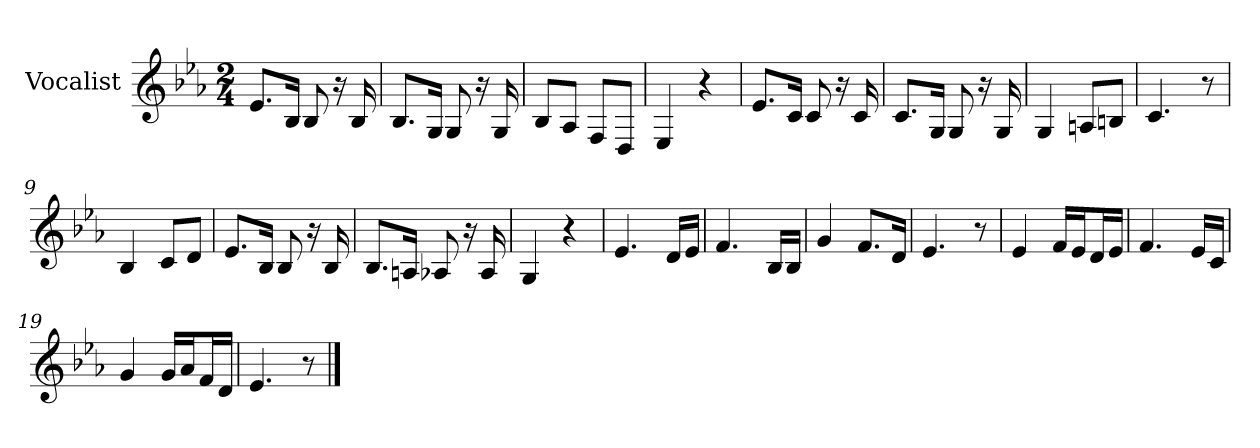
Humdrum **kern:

**kern
*part1
*staff1
*I"Vocalist
*k[b-e-a-]
*E-:
*M2/4
=1
8.e-L
16B-Jk
8B-
16r
16B-
=2
8.B-L
16GJk
8G
16r
16G
=3
8B-L
8A-J
8FL
8DJ
=4
4E-
4r
=5
8.e-L
16cJk
8c
16r
16c
=6
8.cL
16GJk
8G
16r
16G
=7
4G
8AnL
8BnJ
=8
4.c
8r
=9
4B-
8cL
8dJ
=10
8.e-L
16B-Jk
8B-
16r
16B-
=11
8.B-L
16AnJk
8A-X
16r
16A-
=12
4G
4r
=13
4.e-
16dLL
16e-JJ
=14
4.f
16B-LL
16B-JJ
=15
4g
8.fL
16dJk
=16
4.e-
8r
=17
4e-
16fLL
16e-J
16dL
16e-JJ
=18
4.f
16e-LL
16cJJ
=19
4g
16gLL
16a-J
16fL
16dJJ
=20
4.e-
8r
==
*-
